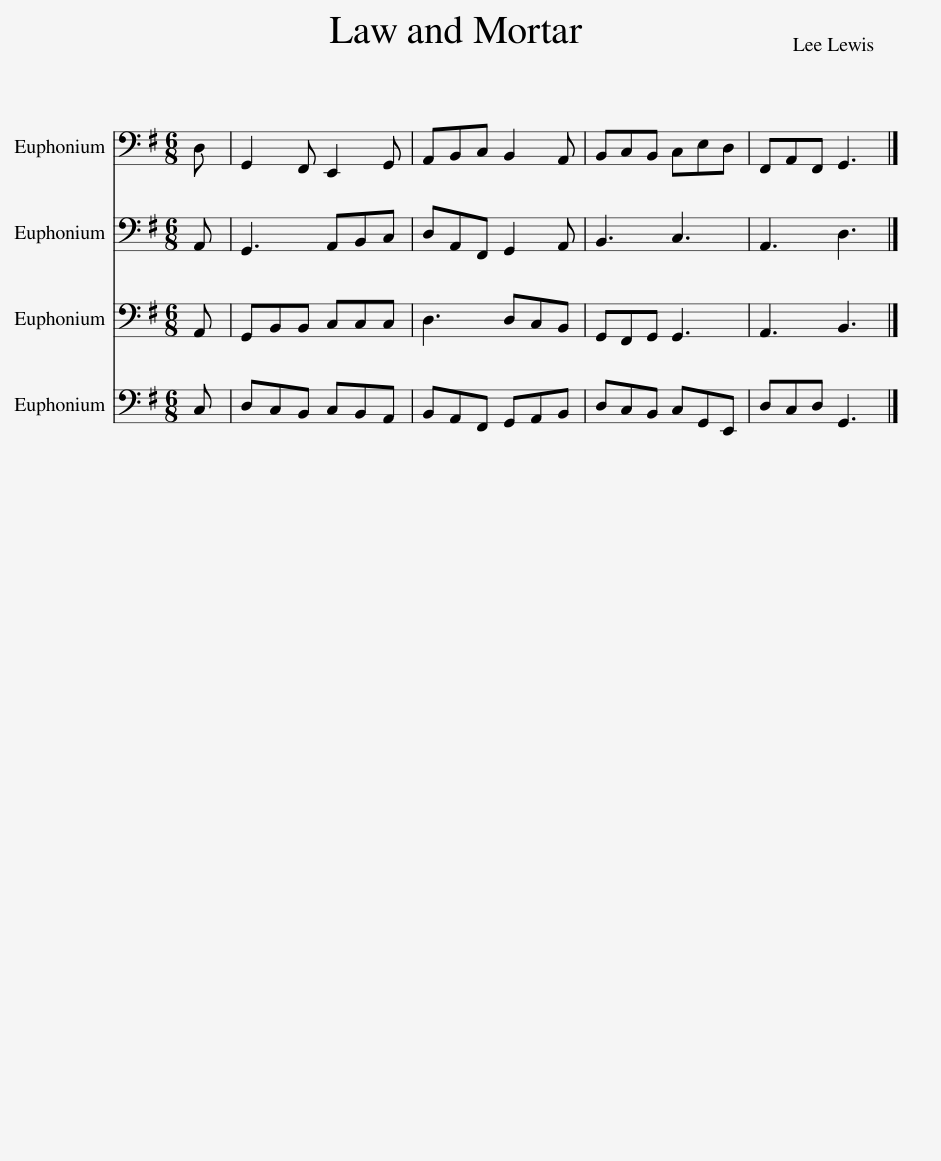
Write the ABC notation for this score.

X:1
%%score 1 2 3 4
L:1/8
M:6/8
I:linebreak $
K:G
V:1 bass
V:2 bass
V:3 bass
V:4 bass
V:1
 D, | G,,2 F,, E,,2 G,, | A,,B,,C, B,,2 A,, | B,,C,B,, C,E,D, | F,,A,,F,, G,,3 |] %5
V:2
 A,, | G,,3 A,,B,,C, | D,A,,F,, G,,2 A,, | B,,3 C,3 | A,,3 D,3 |] %5
V:3
 A,, | G,,B,,B,, C,C,C, | D,3 D,C,B,, | G,,F,,G,, G,,3 | A,,3 B,,3 |] %5
V:4
 C, | D,C,B,, C,B,,A,, | B,,A,,F,, G,,A,,B,, | D,C,B,, C,G,,E,, | D,C,D, G,,3 |] %5
